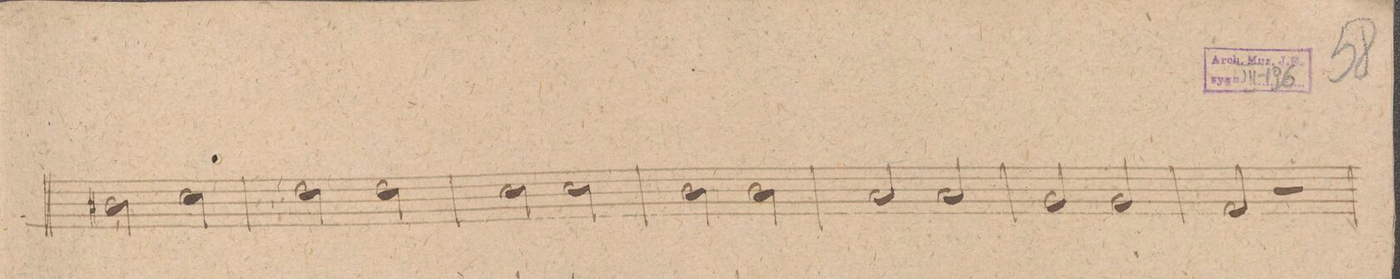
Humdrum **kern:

**kern	**dynam
*I"Baſso.	*
*clefF4	*
*k[f#c#g#]	*
*met(c)	*
*M4/4	*
2D#X\	.
2E\	.
=68	=68
2F#\	.
2F#\	.
=69	=69
2E\	.
2E\	.
=70	=70
2D\	.
2D\	.
=71	=71
2C#/	.
2C#/	.
=72	=72
2BB/	.
2BB/	.
=73	=73
2AA/	.
2r	.
=74	=74
*-	*-
